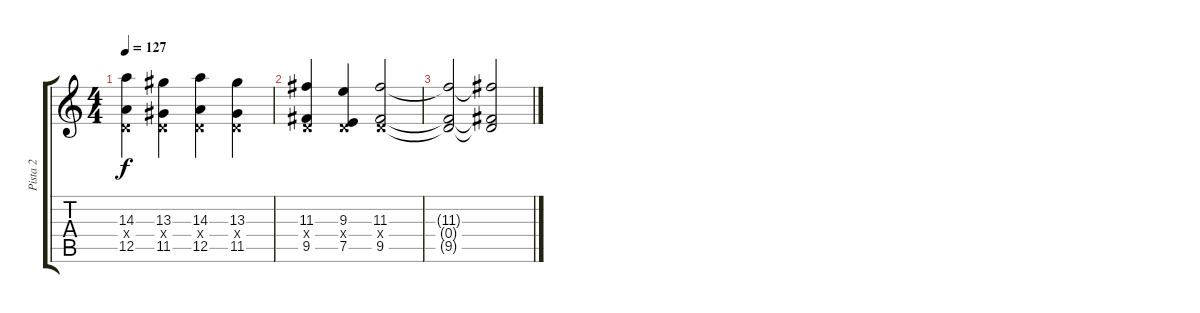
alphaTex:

\track ("Pista 2" "Pista 2") {instrument distortionguitar}
\staff {score tabs}
\tuning (E4 B3 G3 D3 A2 E2) {hide}
\ts (4 4)
\tempo 127
\clef g2
\ks c
(14.3 0.4{x} 12.5).4{dy f} (13.3 0.4{x} 11.5).4 (14.3 0.4{x} 12.5).4 (13.3 0.4{x} 11.5).4 |
(11.3 0.4{x} 9.5).4 (9.3 0.4{x} 7.5).4 (11.3 0.4{x} 9.5).2 |
(11.3{t} 0.4{t} 9.5{t}).2 (11.3{t} 0.4{t} 9.5{t}).2
